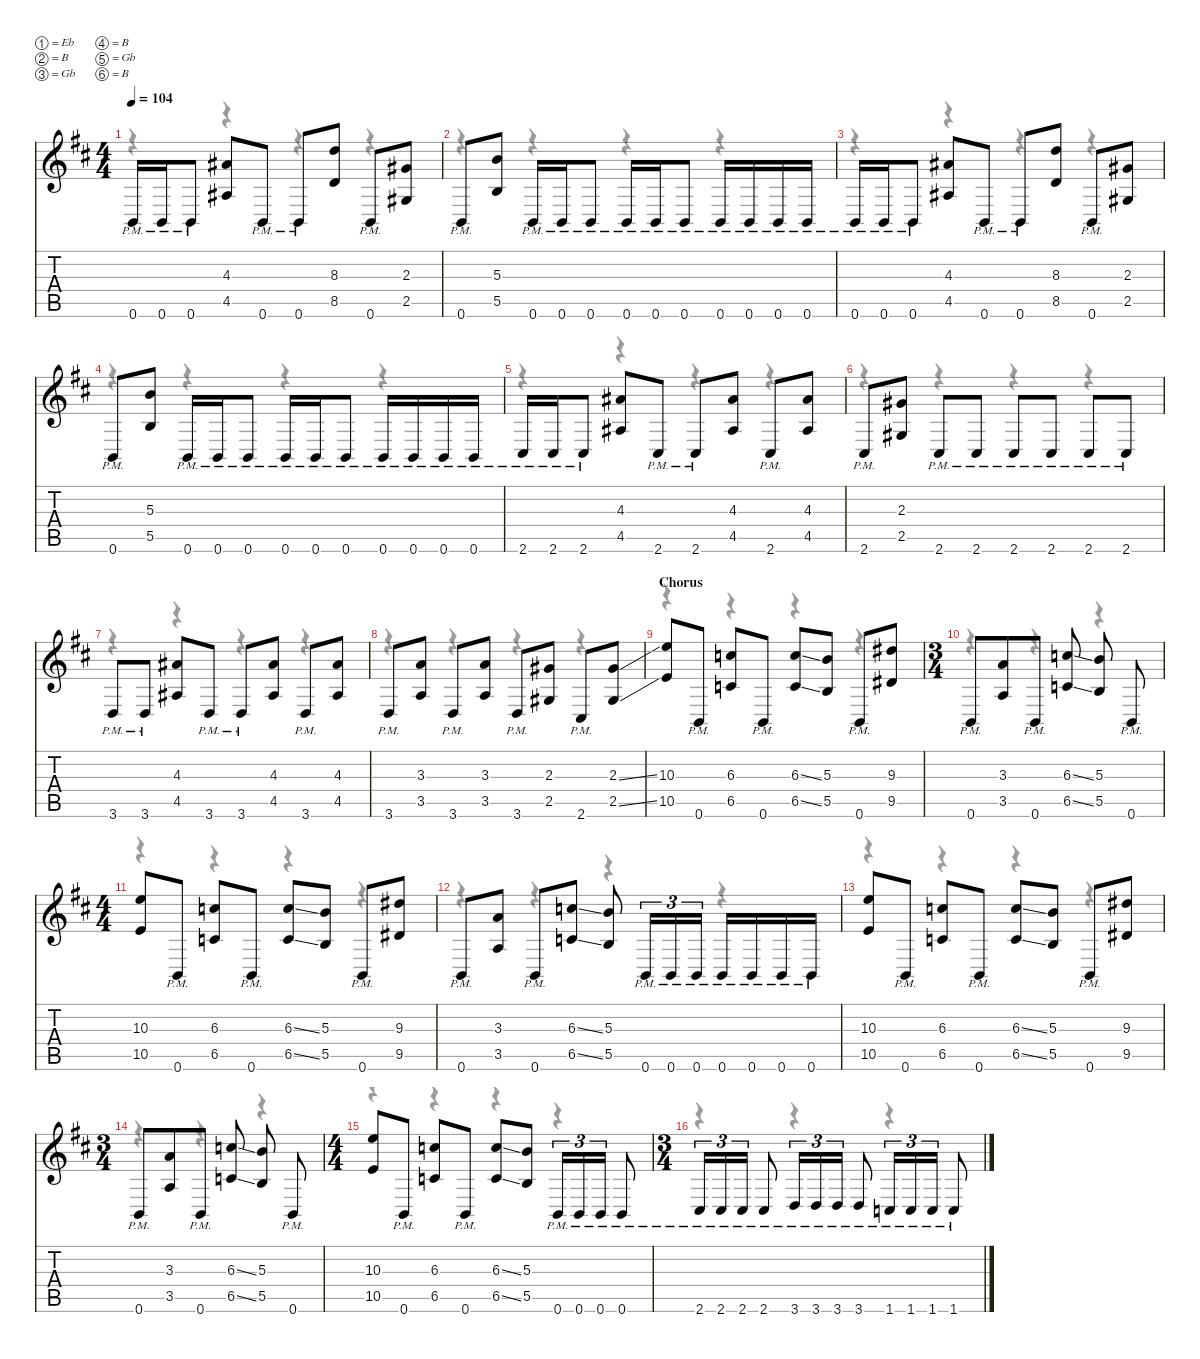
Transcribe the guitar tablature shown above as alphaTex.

\defaultSystemsLayout 4
\hideDynamics
\bracketExtendMode nobrackets
\singleTrackTrackNamePolicy hidden
\multiTrackTrackNamePolicy hidden
\firstSystemTrackNameMode fullname
\otherSystemsTrackNameOrientation horizontal
\track ("Rhythm Guitar 1" "dist.guit.") {mute instrument distortionguitar}
\staff {score tabs}
\tuning (Eb4 B3 Gb3 B2 Gb2 B1)
\voice
\ts (4 4)
\tempo 104
\clef g2
\ks bminor
0.6{pm acc forcenatural}.16{dy f beam Up} 0.6{pm acc forcenatural}.16{beam Up} 0.6{pm acc forcenatural}.8{beam Up} (4.3{acc #} 4.5{acc #}).8{beam Up} 0.6{pm acc forcenatural}.8{beam Up} 0.6{pm acc forcenatural}.8{beam Up} (8.3{acc forcenatural} 8.5{acc forcenatural}).8{beam Up} 0.6{pm acc forcenatural}.8{beam Up} (2.3{acc #} 2.5{acc #}).8{beam Up} |
0.6{pm acc forcenatural}.8{beam Up} (5.3{acc forcenatural} 5.5{acc forcenatural}).8{beam Up} 0.6{pm acc forcenatural}.16{beam Up} 0.6{pm acc forcenatural}.16{beam Up} 0.6{pm acc forcenatural}.8{beam Up} 0.6{pm acc forcenatural}.16{beam Up} 0.6{pm acc forcenatural}.16{beam Up} 0.6{pm acc forcenatural}.8{beam Up} 0.6{pm acc forcenatural}.16{beam Up} 0.6{pm acc forcenatural}.16{beam Up} 0.6{pm acc forcenatural}.16{beam Up} 0.6{pm acc forcenatural}.16{beam Up} |
0.6{pm acc forcenatural}.16{beam Up} 0.6{pm acc forcenatural}.16{beam Up} 0.6{pm acc forcenatural}.8{beam Up} (4.3{acc #} 4.5{acc #}).8{beam Up} 0.6{pm acc forcenatural}.8{beam Up} 0.6{pm acc forcenatural}.8{beam Up} (8.3{acc forcenatural} 8.5{acc forcenatural}).8{beam Up} 0.6{pm acc forcenatural}.8{beam Up} (2.3{acc #} 2.5{acc #}).8{beam Up} |
0.6{pm acc forcenatural}.8{beam Up} (5.3{acc forcenatural} 5.5{acc forcenatural}).8{beam Up} 0.6{pm acc forcenatural}.16{beam Up} 0.6{pm acc forcenatural}.16{beam Up} 0.6{pm acc forcenatural}.8{beam Up} 0.6{pm acc forcenatural}.16{beam Up} 0.6{pm acc forcenatural}.16{beam Up} 0.6{pm acc forcenatural}.8{beam Up} 0.6{pm acc forcenatural}.16{beam Up} 0.6{pm acc forcenatural}.16{beam Up} 0.6{pm acc forcenatural}.16{beam Up} 0.6{pm acc forcenatural}.16{beam Up} |
2.6{pm acc #}.16{beam Up} 2.6{pm acc #}.16{beam Up} 2.6{pm acc #}.8{beam Up} (4.3{acc #} 4.5{acc #}).8{beam Up} 2.6{pm acc #}.8{beam Up} 2.6{pm acc #}.8{beam Up} (4.3{acc #} 4.5{acc #}).8{beam Up} 2.6{pm acc #}.8{beam Up} (4.3{acc #} 4.5{acc #}).8{beam Up} |
2.6{pm acc #}.8{beam Up} (2.3{acc #} 2.5{acc #}).8{beam Up} 2.6{pm acc #}.8{beam Up} 2.6{pm acc #}.8{beam Up} 2.6{pm acc #}.8{beam Up} 2.6{pm acc #}.8{beam Up} 2.6{pm acc #}.8{beam Up} 2.6{pm acc #}.8{beam Up} |
3.6{pm acc forcenatural}.8{beam Up} 3.6{pm acc forcenatural}.8{beam Up} (4.3{acc #} 4.5{acc #}).8{beam Up} 3.6{pm acc forcenatural}.8{beam Up} 3.6{pm acc forcenatural}.8{beam Up} (4.3{acc #} 4.5{acc #}).8{beam Up} 3.6{pm acc forcenatural}.8{beam Up} (4.3{acc #} 4.5{acc #}).8{beam Up} |
3.6{pm acc forcenatural}.8{beam Up} (3.3{acc forcenatural} 3.5{acc forcenatural}).8{beam Up} 3.6{pm acc forcenatural}.8{beam Up} (3.3{acc forcenatural} 3.5{acc forcenatural}).8{beam Up} 3.6{pm acc forcenatural}.8{beam Up} (2.3{acc #} 2.5{acc #}).8{beam Up} 2.6{pm acc #}.8{beam Up} (2.3{ss acc #} 2.5{ss acc #}).8{beam Up} |
\section ("" "Chorus")
(10.3{acc forcenatural} 10.5{acc forcenatural}).8{beam Up} 0.6{pm acc forcenatural}.8{beam Up} (6.3{acc forcenatural} 6.5{acc forcenatural}).8{beam Up} 0.6{pm acc forcenatural}.8{beam Up} (6.3{ss acc forcenatural} 6.5{ss acc forcenatural}).8{beam Up} (5.3{acc forcenatural} 5.5{acc forcenatural}).8{beam Up} 0.6{pm acc forcenatural}.8{beam Up} (9.3{acc #} 9.5{acc #}).8{beam Up} |
\ts (3 4)
\beaming (8 3 1 1 1)
0.6{pm acc forcenatural}.8{beam Up} (3.3{acc forcenatural} 3.5{acc forcenatural}).8{beam Up} 0.6{pm acc forcenatural}.8{beam Up} (6.3{ss acc forcenatural} 6.5{ss acc forcenatural}).8{beam Up} (5.3{acc forcenatural} 5.5{acc forcenatural}).8{beam Up} 0.6{pm acc forcenatural}.8{beam Up} |
\ts (4 4)
\beaming (8 2 2 2 2)
(10.3{acc forcenatural} 10.5{acc forcenatural}).8{beam Up} 0.6{pm acc forcenatural}.8{beam Up} (6.3{acc forcenatural} 6.5{acc forcenatural}).8{beam Up} 0.6{pm acc forcenatural}.8{beam Up} (6.3{ss acc forcenatural} 6.5{ss acc forcenatural}).8{beam Up} (5.3{acc forcenatural} 5.5{acc forcenatural}).8{beam Up} 0.6{pm acc forcenatural}.8{beam Up} (9.3{acc #} 9.5{acc #}).8{beam Up} |
0.6{pm acc forcenatural}.8{beam Up} (3.3{acc forcenatural} 3.5{acc forcenatural}).8{beam Up} 0.6{pm acc forcenatural}.8{beam Up} (6.3{ss acc forcenatural} 6.5{ss acc forcenatural}).8{beam Up} (5.3{acc forcenatural} 5.5{acc forcenatural}).8{beam Up} 0.6{pm acc forcenatural}.16{tu (3 2) beam Up} 0.6{pm acc forcenatural}.16{tu (3 2) beam Up} 0.6{pm acc forcenatural}.16{tu (3 2) beam Up} 0.6{pm acc forcenatural}.16{beam Up} 0.6{pm acc forcenatural}.16{beam Up} 0.6{pm acc forcenatural}.16{beam Up} 0.6{pm acc forcenatural}.16{beam Up} |
(10.3{acc forcenatural} 10.5{acc forcenatural}).8{beam Up} 0.6{pm acc forcenatural}.8{beam Up} (6.3{acc forcenatural} 6.5{acc forcenatural}).8{beam Up} 0.6{pm acc forcenatural}.8{beam Up} (6.3{ss acc forcenatural} 6.5{ss acc forcenatural}).8{beam Up} (5.3{acc forcenatural} 5.5{acc forcenatural}).8{beam Up} 0.6{pm acc forcenatural}.8{beam Up} (9.3{acc #} 9.5{acc #}).8{beam Up} |
\ts (3 4)
\beaming (8 3 1 1 1)
0.6{pm acc forcenatural}.8{beam Up} (3.3{acc forcenatural} 3.5{acc forcenatural}).8{beam Up} 0.6{pm acc forcenatural}.8{beam Up} (6.3{ss acc forcenatural} 6.5{ss acc forcenatural}).8{beam Up} (5.3{acc forcenatural} 5.5{acc forcenatural}).8{beam Up} 0.6{pm acc forcenatural}.8{beam Up} |
\ts (4 4)
\beaming (8 2 2 2 2)
(10.3{acc forcenatural} 10.5{acc forcenatural}).8{beam Up} 0.6{pm acc forcenatural}.8{beam Up} (6.3{acc forcenatural} 6.5{acc forcenatural}).8{beam Up} 0.6{pm acc forcenatural}.8{beam Up} (6.3{ss acc forcenatural} 6.5{ss acc forcenatural}).8{beam Up} (5.3{acc forcenatural} 5.5{acc forcenatural}).8{beam Up} 0.6{pm acc forcenatural}.16{tu (3 2) beam Up} 0.6{pm acc forcenatural}.16{tu (3 2) beam Up} 0.6{pm acc forcenatural}.16{tu (3 2) beam Up} 0.6{pm acc forcenatural}.8{beam Up} |
\ts (3 4)
\beaming (8 3 1 1 1)
2.6{pm acc #}.16{tu (3 2) beam Up} 2.6{pm acc #}.16{tu (3 2) beam Up} 2.6{pm acc #}.16{tu (3 2) beam Up} 2.6{pm acc #}.8{beam Up} 3.6{pm acc forcenatural}.16{tu (3 2) beam Up} 3.6{pm acc forcenatural}.16{tu (3 2) beam Up} 3.6{pm acc forcenatural}.16{tu (3 2) beam Up} 3.6{pm acc forcenatural}.8{beam Up} 1.6{pm acc forcenatural}.16{tu (3 2) beam Up} 1.6{pm acc forcenatural}.16{tu (3 2) beam Up} 1.6{pm acc forcenatural}.16{tu (3 2) beam Up} 1.6{pm acc forcenatural}.8{beam Up}
\voice
\clef g2
\ottava regular
\simile none
\ks bminor
r.4{dy mf beam Down} r.4{beam Down} r.4{beam Down} r.4{beam Down} |
r.4{beam Down} r.4{beam Down} r.4{beam Down} r.4{beam Down} |
r.4{beam Down} r.4{beam Down} r.4{beam Down} r.4{beam Down} |
r.4{beam Down} r.4{beam Down} r.4{beam Down} r.4{beam Down} |
r.4{beam Down} r.4{beam Down} r.4{beam Down} r.4{beam Down} |
r.4{beam Down} r.4{beam Down} r.4{beam Down} r.4{beam Down} |
r.4{beam Down} r.4{beam Down} r.4{beam Down} r.4{beam Down} |
r.4{beam Down} r.4{beam Down} r.4{beam Down} r.4{beam Down} |
r.4{beam Down} r.4{beam Down} r.4{beam Down} r.4{beam Down} |
r.4{beam Down} r.4{beam Down} r.4{beam Down} |
r.4{beam Down} r.4{beam Down} r.4{beam Down} r.4{beam Down} |
r.4{beam Down} r.4{beam Down} r.4{beam Down} r.4{beam Down} |
r.4{beam Down} r.4{beam Down} r.4{beam Down} r.4{beam Down} |
r.4{beam Down} r.4{beam Down} r.4{beam Down} |
r.4{beam Down} r.4{beam Down} r.4{beam Down} r.4{beam Down} |
r.4{beam Down} r.4{beam Down} r.4{beam Down}
